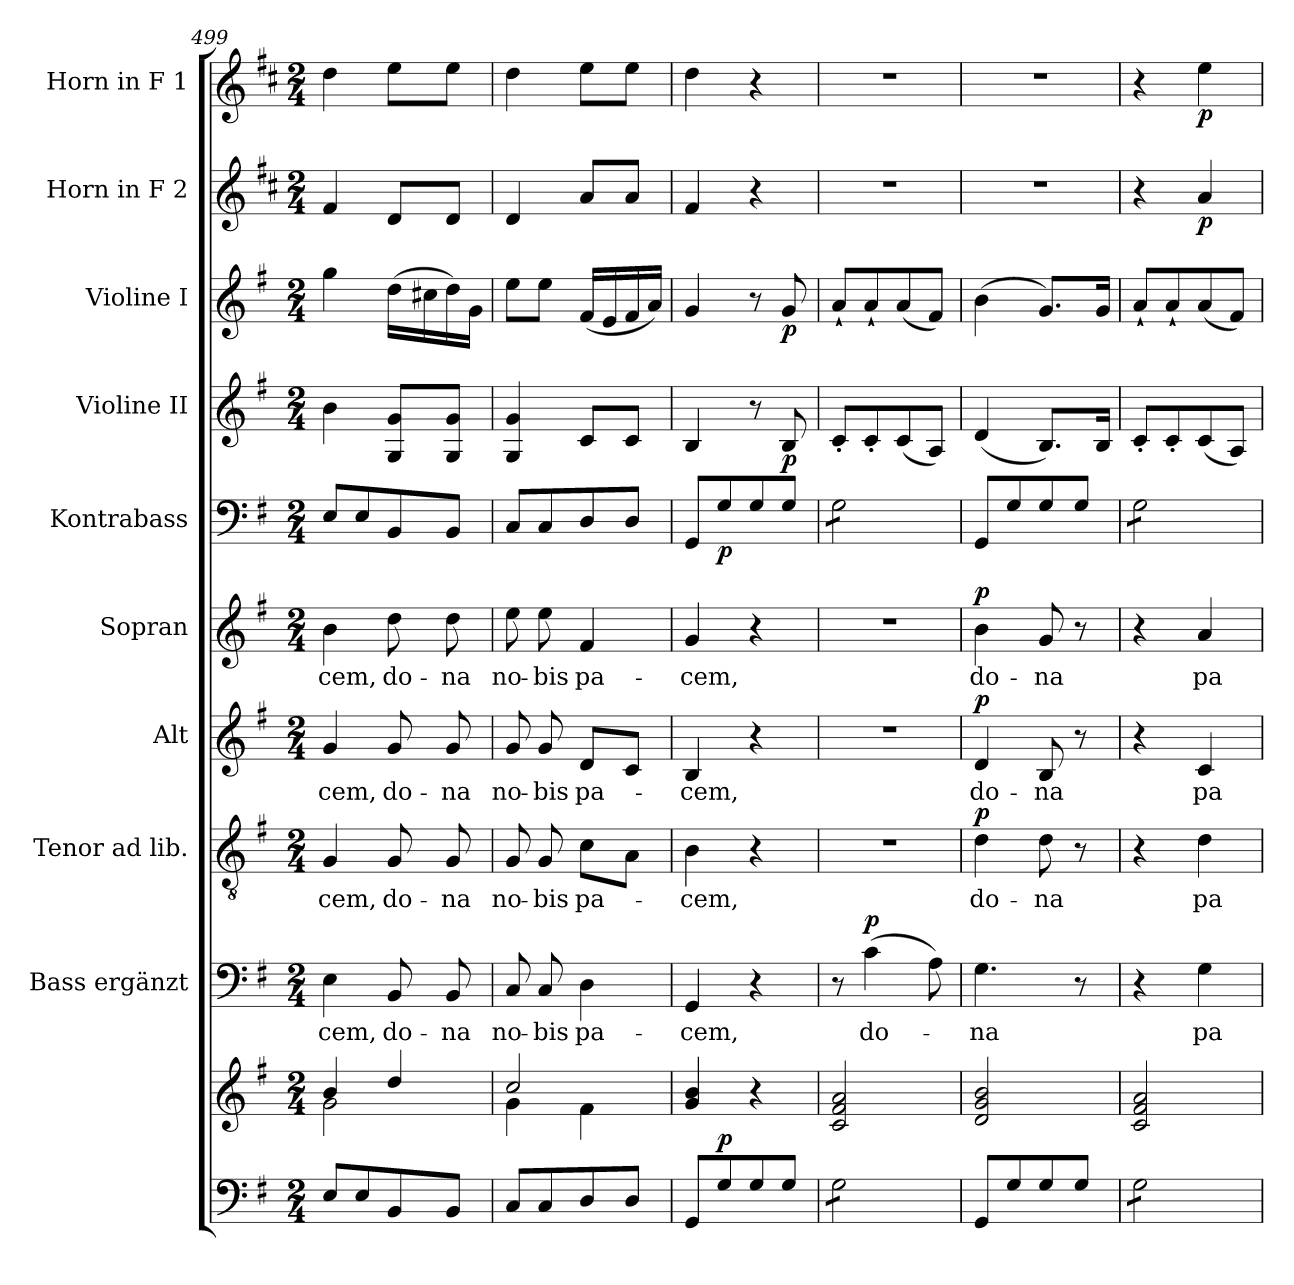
**kern	**kern	**dynam	**kern	**text	**dynam	**kern	**text	**dynam	**kern	**text	**dynam	**kern	**text	**dynam	**kern	**dynam	**kern	**dynam	**kern	**dynam	**kern	**dynam	**kern	**dynam
*part10	*part10	*part10	*part9	*part9	*part9	*part8	*part8	*part8	*part7	*part7	*part7	*part6	*part6	*part6	*part5	*part5	*part4	*part4	*part3	*part3	*part2	*part2	*part1	*part1
*staff11	*staff10	*staff10/11	*staff9	*staff9	*staff9	*staff8	*staff8	*staff8	*staff7	*staff7	*staff7	*staff6	*staff6	*staff6	*staff5	*staff5	*staff4	*staff4	*staff3	*staff3	*staff2	*staff2	*staff1	*staff1
*	*	*	*I"Bass ergänzt	*	*	*I"Tenor ad lib.	*	*	*I"Alt	*	*	*I"Sopran	*	*	*I"Kontrabass	*	*I"Violine II	*	*I"Violine I	*	*I"Horn in F 2	*	*I"Horn in F 1	*
*	*	*	*I'B.	*	*	*I'T.	*	*	*I'A.	*	*	*I'S.	*	*	*I'Kb.	*	*I'Vl. II	*	*I'Vl. I	*	*	*	*	*
*clefF4	*clefG2	*	*clefF4	*	*	*clefGv2	*	*	*clefG2	*	*	*clefG2	*	*	*clefF4	*	*clefG2	*	*clefG2	*	*clefG2	*	*clefG2	*
*	*	*	*	*	*	*	*	*	*	*	*	*	*	*	*ITrd7c12	*	*	*	*	*	*ITrd4c7	*	*ITrd4c7	*
*k[f#]	*k[f#]	*	*k[f#]	*	*	*k[f#]	*	*	*k[f#]	*	*	*k[f#]	*	*	*k[f#]	*	*k[f#]	*	*k[f#]	*	*k[f#]	*	*k[f#]	*
*G:	*G:	*	*G:	*	*	*G:	*	*	*G:	*	*	*G:	*	*	*G:	*	*G:	*	*G:	*	*G:	*	*G:	*
*M2/4	*M2/4	*	*M2/4	*	*	*M2/4	*	*	*M2/4	*	*	*M2/4	*	*	*M2/4	*	*M2/4	*	*M2/4	*	*M2/4	*	*M2/4	*
=499	=499	=499	=499	=499	=499	=499	=499	=499	=499	=499	=499	=499	=499	=499	=499	=499	=499	=499	=499	=499	=499	=499	=499	=499
*	*^	*	*	*	*	*	*	*	*	*	*	*	*	*	*	*	*	*	*	*	*	*	*	*
!	!	!	!	!	!LO:LY:b	!	!	!LO:LY:b	!	!	!LO:LY:b	!	!	!LO:LY:b	!	!	!	!	!	!	!	!	!	!	!
8E/L	4b/	2g\	.	4E\	-cem,	.	4G/	-cem,	.	4g/	-cem,	.	4b\	-cem,	.	8EE/L	.	4b\	.	4gg\	.	4B/	.	4g\	.
8E/	.	.	.	.	.	.	.	.	.	.	.	.	.	.	.	8EE/	.	.	.	.	.	.	.	.	.
!	!	!	!	!	!LO:LY:b	!	!	!LO:LY:b	!	!	!LO:LY:b	!	!	!LO:LY:b	!	!	!	!	!	!	!	!	!	!	!
8BB/	4dd/	.	.	8BB/	do-	.	8G/	do-	.	8g/	do-	.	8dd\	do-	.	8BBB/	.	8G/ 8g/L	.	(>16dd\LL	.	8G/L	.	8a\L	.
.	.	.	.	.	.	.	.	.	.	.	.	.	.	.	.	.	.	.	.	16cc#X\	.	.	.	.	.
!	!	!	!	!	!LO:LY:b	!	!	!LO:LY:b	!	!	!LO:LY:b	!	!	!LO:LY:b	!	!	!	!	!	!	!	!	!	!	!
8BB/J	.	.	.	8BB/	-na	.	8G/	-na	.	8g/	-na	.	8dd\	-na	.	8BBB/J	.	8G/ 8g/J	.	16dd\)	.	8G/J	.	8a\J	.
.	.	.	.	.	.	.	.	.	.	.	.	.	.	.	.	.	.	.	.	16g\JJ	.	.	.	.	.
=500	=500	=500	=500	=500	=500	=500	=500	=500	=500	=500	=500	=500	=500	=500	=500	=500	=500	=500	=500	=500	=500	=500	=500	=500	=500
!	!	!	!	!	!LO:LY:b	!	!	!LO:LY:b	!	!	!LO:LY:b	!	!	!LO:LY:b	!	!	!	!	!	!	!	!	!	!	!
8C/L	2cc/	4g\	.	8C/	no-	.	8G/	no-	.	8g/	no-	.	8ee\	no-	.	8CC/L	.	4G/ 4g/	.	8ee\L	.	4G/	.	4g\	.
!	!	!	!	!	!LO:LY:b	!	!	!LO:LY:b	!	!	!LO:LY:b	!	!	!LO:LY:b	!	!	!	!	!	!	!	!	!	!	!
8C/	.	.	.	8C/	-bis	.	8G/	-bis	.	8g/	-bis	.	8ee\	-bis	.	8CC/	.	.	.	8ee\J	.	.	.	.	.
!	!	!	!	!	!LO:LY:b	!	!	!LO:LY:b	!	!	!LO:LY:b	!	!	!LO:LY:b	!	!	!	!	!	!	!	!	!	!	!
8D/	.	4f#\	.	4D\	pa-	.	8c\L	pa-	.	8d/L	pa-	.	4f#/	pa-	.	8DD/	.	8c/L	.	(<16f#/LL	.	8d/L	.	8a\L	.
.	.	.	.	.	.	.	.	.	.	.	.	.	.	.	.	.	.	.	.	16e/	.	.	.	.	.
8D/J	.	.	.	.	.	.	8A\J	.	.	8c/J	.	.	.	.	.	8DD/J	.	8c/J	.	16f#/	.	8d/J	.	8a\J	.
.	.	.	.	.	.	.	.	.	.	.	.	.	.	.	.	.	.	.	.	16a/JJ)	.	.	.	.	.
*	*v	*v	*	*	*	*	*	*	*	*	*	*	*	*	*	*	*	*	*	*	*	*	*	*	*
=501	=501	=501	=501	=501	=501	=501	=501	=501	=501	=501	=501	=501	=501	=501	=501	=501	=501	=501	=501	=501	=501	=501	=501	=501
!	!	!	!	!LO:LY:b	!	!	!LO:LY:b	!	!	!LO:LY:b	!	!	!LO:LY:b	!	!	!	!	!	!	!	!	!	!	!
8GG/L	4g/ 4b/	.	4GG/	-cem,	.	4B\	-cem,	.	4B/	-cem,	.	4g/	-cem,	.	8GGG/L	.	4B/	.	4g/	.	4B/	.	4g\	.
!	!	!LO:DY:a=2	!	!	!	!	!	!	!	!	!	!	!	!	!	!LO:DY:b	!	!	!	!	!	!	!	!
8G/	.	p	.	.	.	.	.	.	.	.	.	.	.	.	8GG/	p	.	.	.	.	.	.	.	.
8G/	4r	.	4r	.	.	4r	.	.	4r	.	.	4r	.	.	8GG/	.	8r	.	8r	.	4r	.	4r	.
!	!	!	!	!	!	!	!	!	!	!	!	!	!	!	!	!	!	!LO:DY:b	!	!LO:DY:b	!	!	!	!
8G/J	.	.	.	.	.	.	.	.	.	.	.	.	.	.	8GG/J	.	8B/	p	8g/	p	.	.	.	.
=502	=502	=502	=502	=502	=502	=502	=502	=502	=502	=502	=502	=502	=502	=502	=502	=502	=502	=502	=502	=502	=502	=502	=502	=502
*tremolo	*	*	*	*	*	*	*	*	*	*	*	*	*	*	*	*	*	*	*	*	*	*	*	*
*	*	*	*	*	*	*	*	*	*	*	*	*	*	*	*tremolo	*	*	*	*	*	*	*	*	*
8G\L	2c/ 2f#/ 2a/	.	8r	.	.	2r	.	.	2r	.	.	2r	.	.	8GG\L	.	8c'</L	.	8a`</L	.	2r	.	2r	.
!	!	!	!	!LO:LY:b	!LO:DY:a	!	!	!	!	!	!	!	!	!	!	!	!	!	!	!	!	!	!	!
8G\	.	.	(>4c\	do-	p	.	.	.	.	.	.	.	.	.	8GG\	.	8c'</	.	8a`</	.	.	.	.	.
8G\	.	.	.	.	.	.	.	.	.	.	.	.	.	.	8GG\	.	(<8c/	.	(<8a/	.	.	.	.	.
8G\J	.	.	8A\)	.	.	.	.	.	.	.	.	.	.	.	8GG\J	.	8A/J)	.	8f#/J)	.	.	.	.	.
*	*	*	*	*	*	*	*	*	*	*	*	*	*	*	*Xtremolo	*	*	*	*	*	*	*	*	*
*Xtremolo	*	*	*	*	*	*	*	*	*	*	*	*	*	*	*	*	*	*	*	*	*	*	*	*
!!LO:PB:g=z
=503	=503	=503	=503	=503	=503	=503	=503	=503	=503	=503	=503	=503	=503	=503	=503	=503	=503	=503	=503	=503	=503	=503	=503	=503
!	!	!	!	!LO:LY:b	!	!	!LO:LY:b	!LO:DY:a	!	!LO:LY:b	!LO:DY:a	!	!LO:LY:b	!LO:DY:a	!	!	!	!	!	!	!	!	!	!
8GG/L	2d/ 2g/ 2b/	.	4.G\	-na	.	4d\	do-	p	4d/	do-	p	4b\	do-	p	8GGG/L	.	(<4d/	.	(>4b\	.	2r	.	2r	.
8G/	.	.	.	.	.	.	.	.	.	.	.	.	.	.	8GG/	.	.	.	.	.	.	.	.	.
!	!	!	!	!	!	!	!LO:LY:b	!	!	!LO:LY:b	!	!	!LO:LY:b	!	!	!	!	!	!	!	!	!	!	!
8G/	.	.	.	.	.	8d\	-na	.	8B/	-na	.	8g/	-na	.	8GG/	.	8.B/L)	.	8.g/L)	.	.	.	.	.
8G/J	.	.	8r	.	.	8r	.	.	8r	.	.	8r	.	.	8GG/J	.	.	.	.	.	.	.	.	.
.	.	.	.	.	.	.	.	.	.	.	.	.	.	.	.	.	16B/Jk	.	16g/Jk	.	.	.	.	.
=504	=504	=504	=504	=504	=504	=504	=504	=504	=504	=504	=504	=504	=504	=504	=504	=504	=504	=504	=504	=504	=504	=504	=504	=504
*tremolo	*	*	*	*	*	*	*	*	*	*	*	*	*	*	*	*	*	*	*	*	*	*	*	*
*	*	*	*	*	*	*	*	*	*	*	*	*	*	*	*tremolo	*	*	*	*	*	*	*	*	*
8G\L	2c/ 2f#/ 2a/	.	4r	.	.	4r	.	.	4r	.	.	4r	.	.	8GG\L	.	8c'</L	.	8a`</L	.	4r	.	4r	.
8G\	.	.	.	.	.	.	.	.	.	.	.	.	.	.	8GG\	.	8c'</	.	8a`</	.	.	.	.	.
!	!	!	!	!LO:LY:b	!	!	!LO:LY:b	!	!	!LO:LY:b	!	!	!LO:LY:b	!	!	!	!	!	!	!	!	!LO:DY:b	!	!LO:DY:b
8G\	.	.	4G\	pa-	.	4d\	pa-	.	4c/	pa-	.	4a/	pa-	.	8GG\	.	(<8c/	.	(<8a/	.	4d/	p	4a\	p
8G\J	.	.	.	.	.	.	.	.	.	.	.	.	.	.	8GG\J	.	8A/J)	.	8f#/J)	.	.	.	.	.
*	*	*	*	*	*	*	*	*	*	*	*	*	*	*	*Xtremolo	*	*	*	*	*	*	*	*	*
*Xtremolo	*	*	*	*	*	*	*	*	*	*	*	*	*	*	*	*	*	*	*	*	*	*	*	*
=	=	=	=	=	=	=	=	=	=	=	=	=	=	=	=	=	=	=	=	=	=	=	=	=
*-	*-	*-	*-	*-	*-	*-	*-	*-	*-	*-	*-	*-	*-	*-	*-	*-	*-	*-	*-	*-	*-	*-	*-	*-
